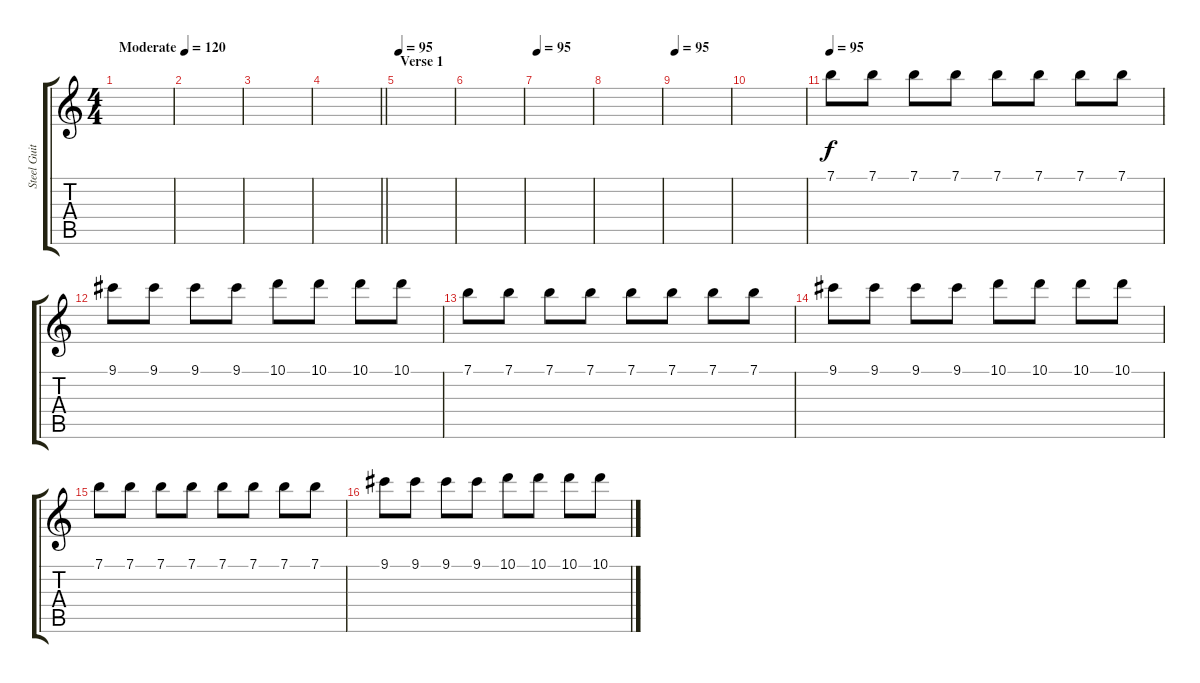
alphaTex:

\track ("Steel Guitar" "Steel Guit") {instrument acousticguitarsteel}
\staff {score tabs}
\tuning (E4 B3 G3 D3 A2 E2) {hide}
\ts (4 4)
\tempo (120 "Moderate")
\tempo 95
\tempo (120 "Moderate")
\clef g2
\ks c
|
|
|
\barLineRight lightlight
|
\section ("" "Verse 1")
\tempo 95
|
|
\tempo 95
|
|
\tempo 95
|
|
\tempo 95
7.1.8 7.1.8 7.1.8 7.1.8 7.1.8 7.1.8 7.1.8 7.1.8 |
9.1.8 9.1.8 9.1.8 9.1.8 10.1.8 10.1.8 10.1.8 10.1.8 |
7.1.8 7.1.8 7.1.8 7.1.8 7.1.8 7.1.8 7.1.8 7.1.8 |
9.1.8 9.1.8 9.1.8 9.1.8 10.1.8 10.1.8 10.1.8 10.1.8 |
7.1.8 7.1.8 7.1.8 7.1.8 7.1.8 7.1.8 7.1.8 7.1.8 |
9.1.8 9.1.8 9.1.8 9.1.8 10.1.8 10.1.8 10.1.8 10.1.8
